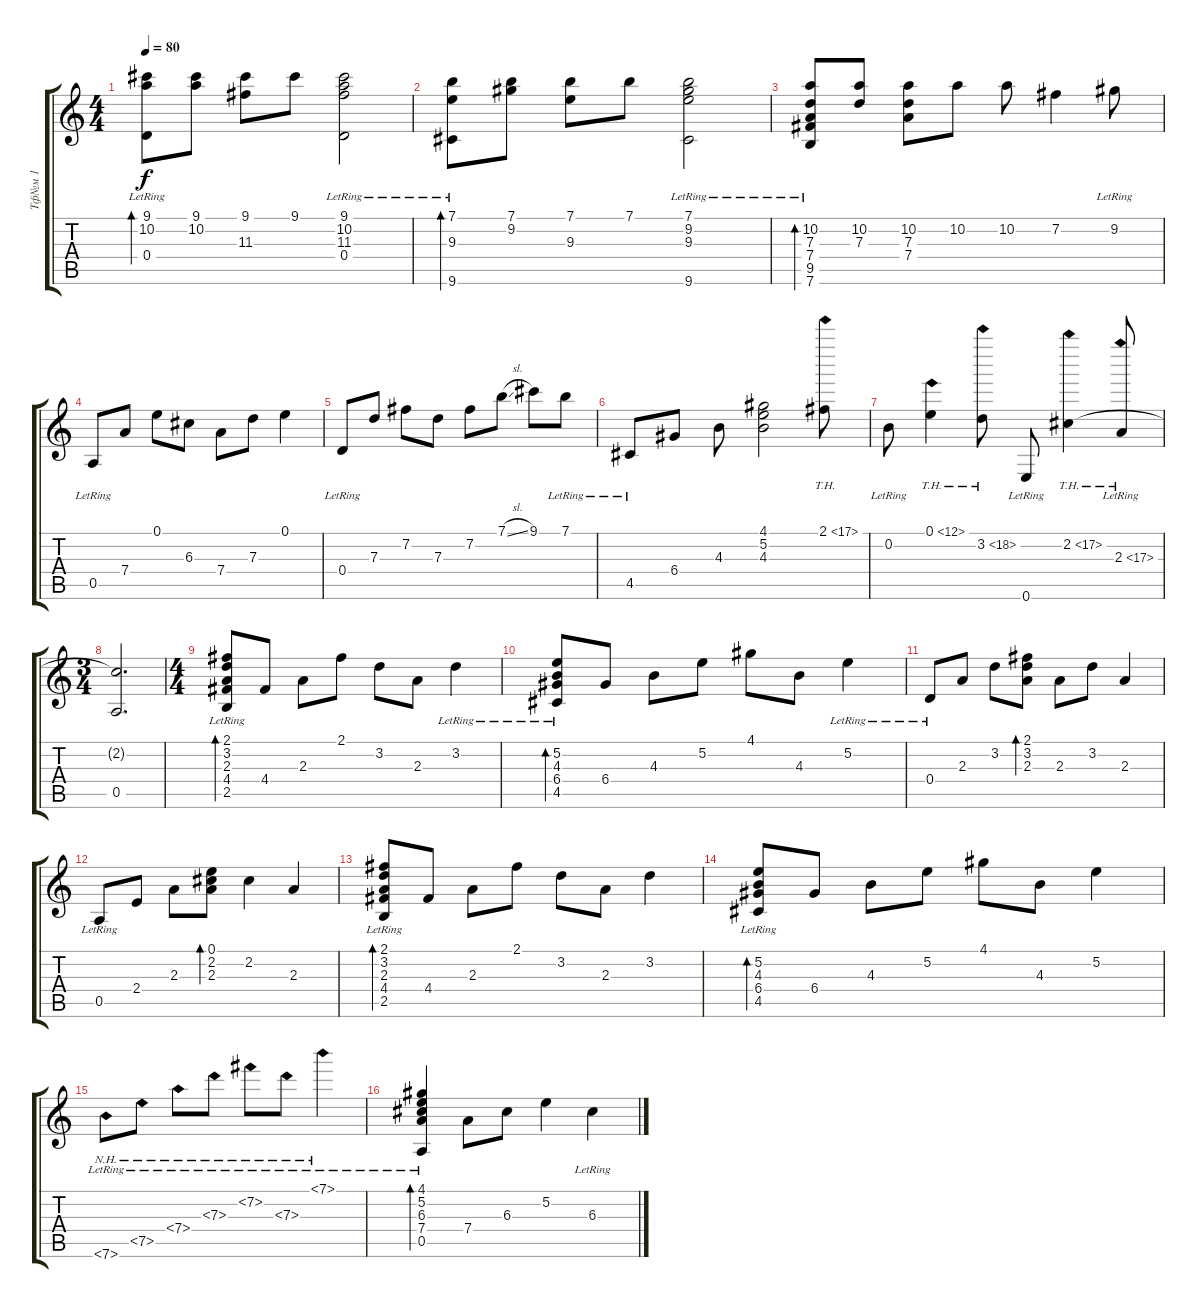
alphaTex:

\track ("Тф№м 1" "Тф№м 1") {instrument acousticguitarsteel}
\staff {score tabs}
\tuning (E4 B3 G3 D3 A2 E2) {hide}
\ts (4 4)
\tempo 80
\clef g2
\ks c
(9.1 10.2 0.4{lr}).8{bd 240 dy f} (9.1 10.2).8 (9.1 11.3).8 9.1.8 (9.1 10.2 11.3 0.4{lr}).2 |
(7.1 9.3 9.6{lr}).8{bd 240} (7.1 9.2).8 (7.1 9.3).8 7.1.8 (7.1 9.2 9.3 9.6{lr}).2 |
(10.2{lr} 7.3{lr} 7.4 9.5 7.6{lr}).8{bd 120} (10.2 7.3).8 (10.2 7.3 7.4).8 10.2.8 10.2.8 7.2.4 9.2{lr}.8 |
0.5{lr}.8 7.4.8 0.1.8 6.3.8 7.4.8 7.3.8 0.1.4 |
0.4{lr}.8 7.3.8 7.2.8 7.3.8 7.2.8 7.1{sl}.8 9.1.8 7.1{lr}.8 |
4.5{lr}.8 6.4.8 4.3.8 (4.1 5.2 4.3).2 2.1{th 15}.8 |
0.2{lr}.8 0.1{th 12}.4 3.2{th 15}.8 0.6{lr}.8 2.2{th 15}.4 2.3{th 15 lr}.8 |
\ts (3 4)
(2.2{t} 0.5).2{d} |
\ts (4 4)
(2.1 3.2 2.3 4.4 2.5{lr}).8{bd 120} 4.4.8 2.3.8 2.1.8 3.2.8 2.3.8 3.2{lr}.4 |
(5.2 4.3 6.4 4.5{lr}).8{bd 120} 6.4.8 4.3.8 5.2.8 4.1.8 4.3.8 5.2{lr}.4 |
0.4{lr}.8 2.3.8 3.2.8 (2.1 3.2 2.3).8{bd 120} 2.3.8 3.2.8 2.3.4 |
0.5{lr}.8 2.4.8 2.3.8 (0.1 2.2 2.3).8{bd 30} 2.2.4 2.3.4 |
(2.1 3.2 2.3 4.4 2.5{lr}).8{bd 240} 4.4.8 2.3.8 2.1.8 3.2.8 2.3.8 3.2.4 |
(5.2 4.3 6.4 4.5{lr}).8{bd 240} 6.4.8 4.3.8 5.2.8 4.1.8 4.3.8 5.2.4 |
7.6{nh lr}.8 7.5{nh lr}.8 7.4{nh lr}.8 7.3{nh lr}.8 7.2{nh lr}.8 7.3{nh lr}.8 7.1{nh lr}.4 |
(4.1 5.2 6.3 7.4 0.5{lr}).4{bd 240} 7.4.8 6.3.8 5.2.4 6.3{lr}.4
